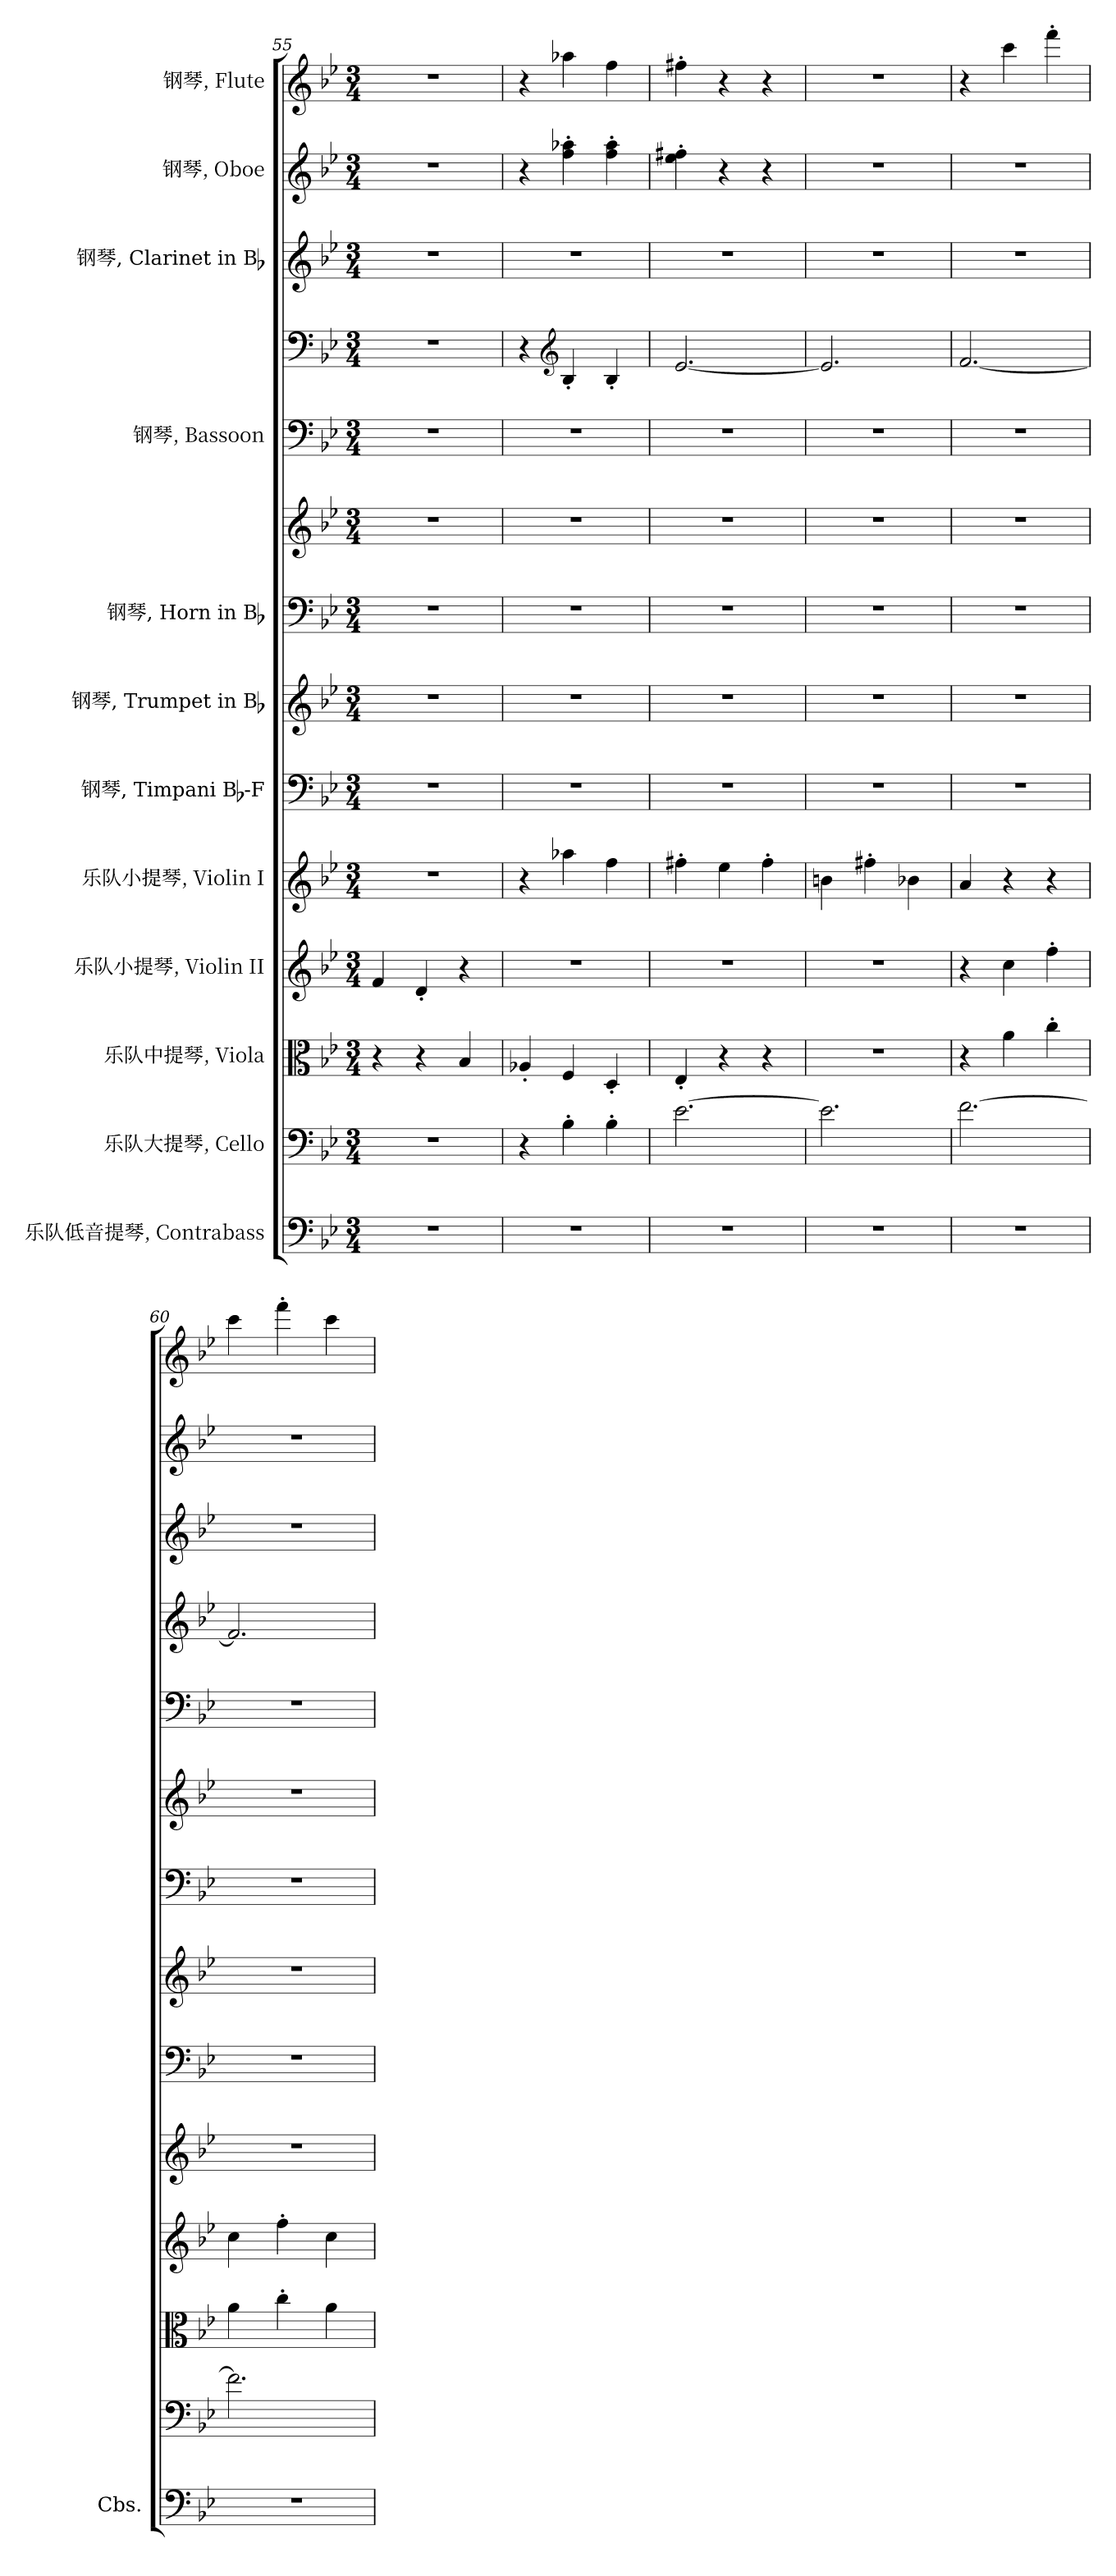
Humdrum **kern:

**kern	**kern	**kern	**kern	**kern	**kern	**kern	**kern	**kern	**kern	**kern	**kern	**kern	**kern
*part12	*part11	*part10	*part9	*part8	*part7	*part6	*part5	*part5	*part4	*part4	*part3	*part2	*part1
*staff14	*staff13	*staff12	*staff11	*staff10	*staff9	*staff8	*staff7	*staff6	*staff5	*staff4	*staff3	*staff2	*staff1
*I"乐队低音提琴, Contrabass	*I"乐队大提琴, Cello	*I"乐队中提琴, Viola	*I"乐队小提琴, Violin II	*I"乐队小提琴, Violin I	*I"钢琴, Timpani Bb-F	*I"钢琴, Trumpet in Bb	*I"钢琴, Horn in Bb	*	*I"钢琴, Bassoon	*	*I"钢琴, Clarinet in Bb	*I"钢琴, Oboe	*I"钢琴, Flute
*I'Cbs.	*	*	*	*	*	*	*	*	*	*	*	*	*
*clefF4	*clefF4	*clefC3	*clefG2	*clefG2	*clefF4	*clefG2	*clefF4	*clefG2	*clefF4	*clefF4	*clefG2	*clefG2	*clefG2
*ITrd7c12	*	*	*	*	*	*	*	*	*	*	*	*	*
*k[b-e-]	*k[b-e-]	*k[b-e-]	*k[b-e-]	*k[b-e-]	*k[b-e-]	*k[b-e-]	*k[b-e-]	*k[b-e-]	*k[b-e-]	*k[b-e-]	*k[b-e-]	*k[b-e-]	*k[b-e-]
*M3/4	*M3/4	*M3/4	*M3/4	*M3/4	*M3/4	*M3/4	*M3/4	*M3/4	*M3/4	*M3/4	*M3/4	*M3/4	*M3/4
=55	=55	=55	=55	=55	=55	=55	=55	=55	=55	=55	=55	=55	=55
2.r	2.r	4r	4f/	2.r	2.r	2.r	2.r	2.r	2.r	2.r	2.r	2.r	2.r
.	.	4r	4d'/	.	.	.	.	.	.	.	.	.	.
.	.	4B-/	4r	.	.	.	.	.	.	.	.	.	.
!!LO:PB:g=z
=56	=56	=56	=56	=56	=56	=56	=56	=56	=56	=56	=56	=56	=56
2.r	4r	4A-X'/	2.r	4r	2.r	2.r	2.r	2.r	2.r	4r	2.r	4r	4r
*	*	*	*	*	*	*	*	*	*	*clefG2	*	*	*
.	4B-'\	4F/	.	4aa-X\	.	.	.	.	.	4B-'/	.	4ff\' 4aa-X\'	4aa-X\
.	4B-'\	4D'/	.	4ff\	.	.	.	.	.	4B-'/	.	4ff\' 4aa-\'	4ff\
=57	=57	=57	=57	=57	=57	=57	=57	=57	=57	=57	=57	=57	=57
2.r	[2.e-\	4E-'/	2.r	4ff#X'\	2.r	2.r	2.r	2.r	2.r	[2.e-/	2.r	4ee-\' 4ff#X\'	4ff#X'\
.	.	4r	.	4ee-\	.	.	.	.	.	.	.	4r	4r
.	.	4r	.	4ff#'\	.	.	.	.	.	.	.	4r	4r
=58	=58	=58	=58	=58	=58	=58	=58	=58	=58	=58	=58	=58	=58
2.r	2.e-\]	2.r	2.r	4bn\	2.r	2.r	2.r	2.r	2.r	2.e-/]	2.r	2.r	2.r
.	.	.	.	4ff#X'\	.	.	.	.	.	.	.	.	.
.	.	.	.	4b-X\	.	.	.	.	.	.	.	.	.
=59	=59	=59	=59	=59	=59	=59	=59	=59	=59	=59	=59	=59	=59
2.r	[2.f\	4r	4r	4a/	2.r	2.r	2.r	2.r	2.r	[2.f/	2.r	2.r	4r
.	.	4a\	4cc\	4r	.	.	.	.	.	.	.	.	4ccc\
.	.	4cc'\	4ff'\	4r	.	.	.	.	.	.	.	.	4fff'\
=60	=60	=60	=60	=60	=60	=60	=60	=60	=60	=60	=60	=60	=60
2.r	2.f\]	4a\	4cc\	2.r	2.r	2.r	2.r	2.r	2.r	2.f/]	2.r	2.r	4ccc\
.	.	4cc'\	4ff'\	.	.	.	.	.	.	.	.	.	4fff'\
.	.	4a\	4cc\	.	.	.	.	.	.	.	.	.	4ccc\
=	=	=	=	=	=	=	=	=	=	=	=	=	=
*-	*-	*-	*-	*-	*-	*-	*-	*-	*-	*-	*-	*-	*-
